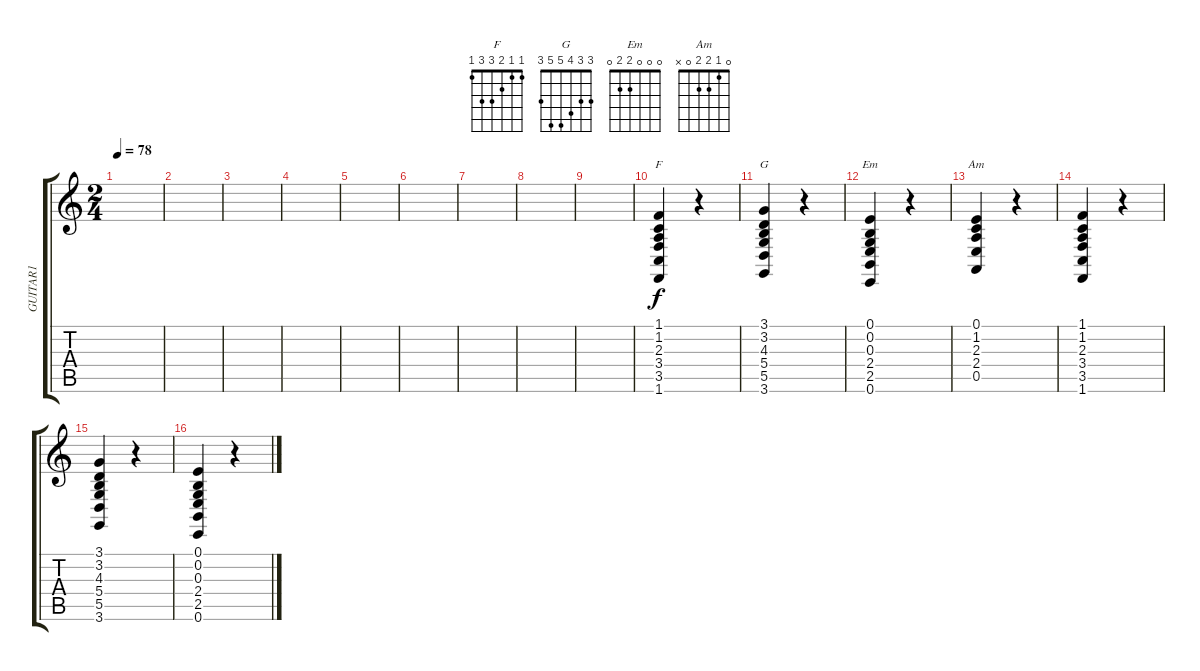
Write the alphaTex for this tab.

\track ("GUITAR1" "GUITAR1") {instrument acousticgrandpiano}
\staff {score tabs}
\tuning (E4 B3 G3 D3 A2 E2) {hide}
\chord ("F" 1 1 2 3 3 1)
\chord ("G" 3 3 4 5 5 3)
\chord ("Em" 0 0 0 2 2 0)
\chord ("Am" 0 1 2 2 0 x)
\ts (2 4)
\tempo 78
\clef g2
\ks c
|
|
|
|
|
|
|
|
|
(1.1 1.2 2.3 3.4 3.5 1.6).4{ch "F"} r.4 |
(3.1 3.2 4.3 5.4 5.5 3.6).4{ch "G"} r.4 |
(0.1 0.2 0.3 2.4 2.5 0.6).4{ch "Em"} r.4 |
(0.1 1.2 2.3 2.4 0.5).4{ch "Am"} r.4 |
(1.1 1.2 2.3 3.4 3.5 1.6).4 r.4 |
(3.1 3.2 4.3 5.4 5.5 3.6).4 r.4 |
(0.1 0.2 0.3 2.4 2.5 0.6).4 r.4
